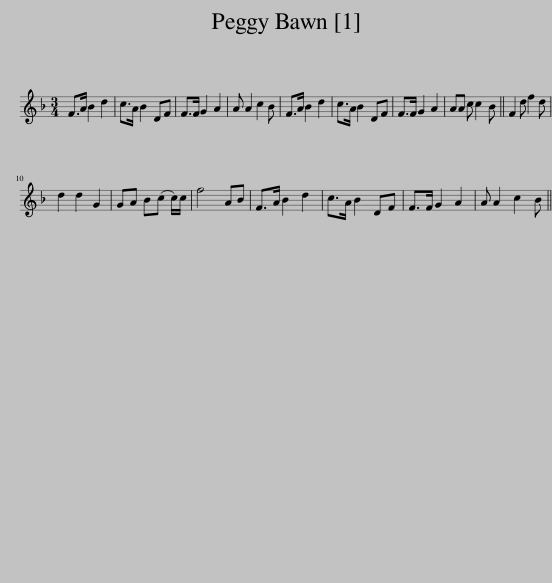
X:1
L:1/8
M:3/4
I:linebreak $
K:F
V:1 treble
V:1
 F>A B2 d2 | c>A B2 DF | F>F G2 A2 | A A2 c2 B | F>A B2 d2 | %5
 c>A B2 DF | F>F G2 A2 | AA c c2 B || F2 d f2 d |$ d2 d2 G2 | %10
 GA B(c c/)c/ | f4 AB | F>A B2 d2 | c>A B2 DF | F>F G2 A2 | %15
 A A2 c2 B || %16
